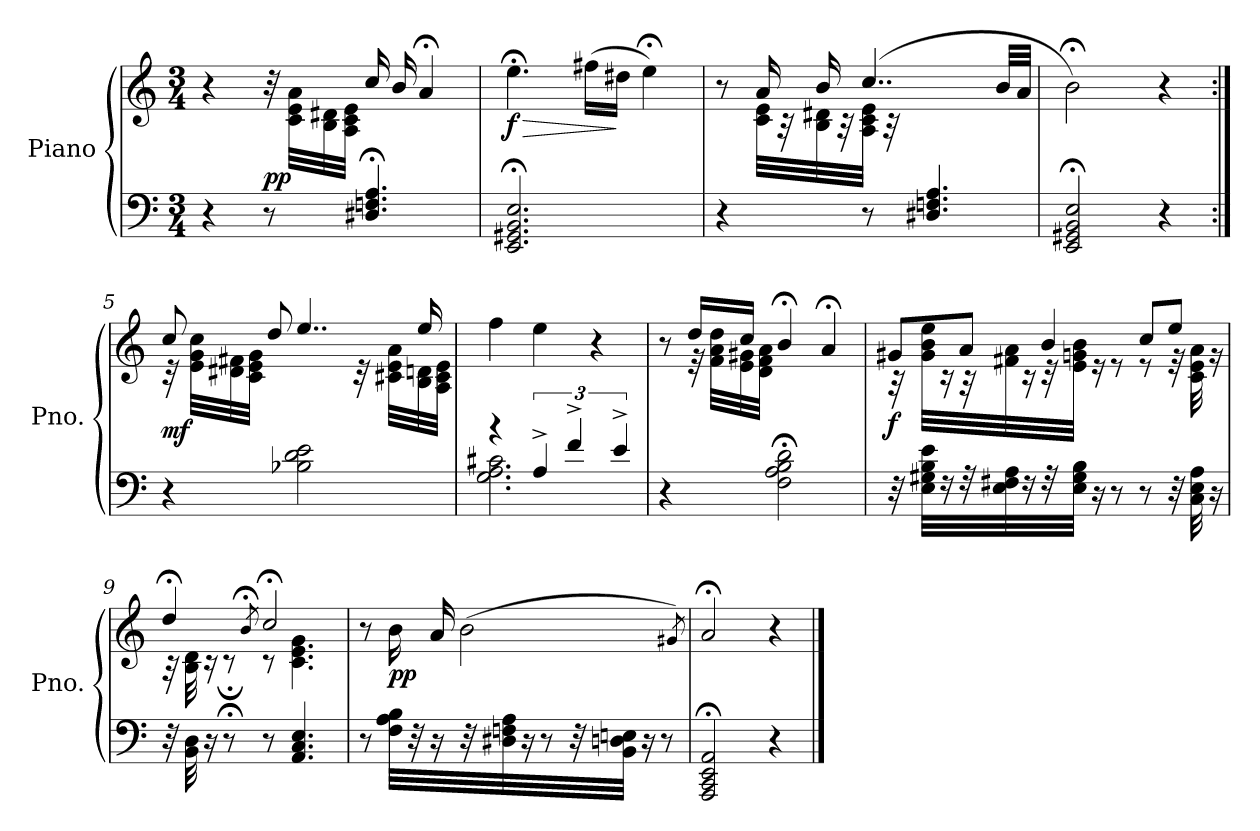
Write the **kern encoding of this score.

**kern	**kern	**dynam
*part1	*part1	*part1
*staff2	*staff1	*staff1/2
*I"Piano	*	*
*I'Pno.	*	*
*clefF4	*clefG2	*
*k[]	*k[]	*
*M3/4	*M3/4	*
=1	=1	=1
4r	4r	.
!	!	!LO:DY:b
8r	32r	pp
.	(<32c\ 32e\ 32a\LLL	.
.	32B\ 32d#X\	.
.	32A\ 32c\ 32e\JJJ	.
4.D#X/;< 4.Fn/;< 4.A/;<	16cc/	.
.	16b/	.
.	4a;</	.
=2	=2	=2
!	!	!LO:HP:b
!	!	!LO:DY:n=1:b
2.EE/; 2.GG#X/; 2.BB/; 2.E/;)	4.ee;<\	> f
.	(>16ff#X\LL	.
.	16dd#X\JJ	]
.	4ee;<\)	.
=3	=3	=3
*	*^	*
4r	8r	8ryy	.
.	16a/	(<32c\ 32e\LLL	.
.	.	32r	.
.	16b/	32B\ 32d#X\	.
.	.	32r	.
8r	(>4..cc/	32A\ 32c\ 32e\JJJ	.
.	.	32r	.
.	.	4..ryy	.
4.D#X/ 4.Fn/ 4.A/	.	.	.
.	32b/LLL	.	.
.	32a/JJJ	.	.
*	*v	*v	*
=4	=4	=4
2EE/; 2GG#X/; 2BB/; 2E/;)	2b;<\)	.
4r	4r	.
!!LO:LB:g=z
=5:|!	=5:|!	=5:|!
*	*^	*
!	!	!	!LO:DY:b
4r	8cc/	32r	mf
.	.	(<32e\ 32g\ 32cc\LLL	.
.	.	32d#X\ 32f#X\	.
.	.	32c\ 32e\ 32g\JJJ	.
.	8dd/	2ryy	.
2B-X\ 2d\ 2e\)	4..ee/	.	.
.	.	32r	.
.	.	(<32c#X\ 32e\ 32a\LLL	.
.	16ee/	32B\ 32dn\	.
.	.	32A\ 32c#\ 32e\JJJ	.
*	*v	*v	*
=6	=6	=6
*^	*	*
4r	2.G\ 2.A\ 2.c#X\)	4ff\	.
6A^/	.	4ee\	.
6f^/	.	.	.
.	.	4r	.
6e^/	.	.	.
*v	*v	*	*
=7	=7	=7
*	*^	*
4r	8r	8ryy	.
.	16dd/LL	32r	.
.	.	(<32f\ 32a\ 32dd\LLL	.
.	16cc/JJ	32e\ 32g#X\	.
.	.	32d\ 32f\ 32a\JJJ	.
2F\; 2A\; 2B\; 2d\;)	4b;</	2ryy	.
.	4a;</	.	.
=8	=8	=8	=8
!	!	!	!LO:DY:b
32r	8g#X/L	32r	f
32E\ 32G#X\ 32B\ 32e\LLL	.	32g#\ 32b\ 32ee\LLL	.
16r	.	16r	.
32r	8a/J	32r	.
32E\ 32F#X\ 32A\	.	32f#X\ 32a\	.
16r	.	16r	.
32r	4b/	32r	.
32E\ 32G#\ 32B\JJJ	.	32e\ 32gn\ 32b\JJJ	.
16r	.	16r	.
8r	.	8r	.
8r	8cc/L	8r	.
32r	8ee/J	32r	.
32C\ 32E\ 32A\	.	32c\ 32e\ 32a\	.
16r	.	16r	.
!!LO:LB:g=z	!!
=9	=9	=9	=9
32r	4dd;</	32r	.
32BB\ 32D\	.	32B\ 32d\	.
16r	.	16r	.
8r;	.	8r;	.
.	8qb;</	.	.
8r	2cc;</	8r	.
4.AA/ 4.C/ 4.E/	.	4.c\ 4.e\ 4.g\	.
*	*v	*v	*
=10	=10	=10
8r	8r	.
!	!	!LO:DY:b
32F\ 32A\ 32B\LLL	16b\	pp
32r	.	.
16r	16a/	.
32r	(>2b\	.
32D#X\ 32Fn\ 32A\	.	.
16r	.	.
8r	.	.
32r	.	.
32BB\ 32Dn\ 32En\JJJ	.	.
16r	.	.
8r	.	.
.	8qg#X/)	.
=11	=11	=11
2AAA/; 2CC/; 2EE/; 2AA/;	2a;</	.
4r	4r	.
==	==	==
*-	*-	*-
